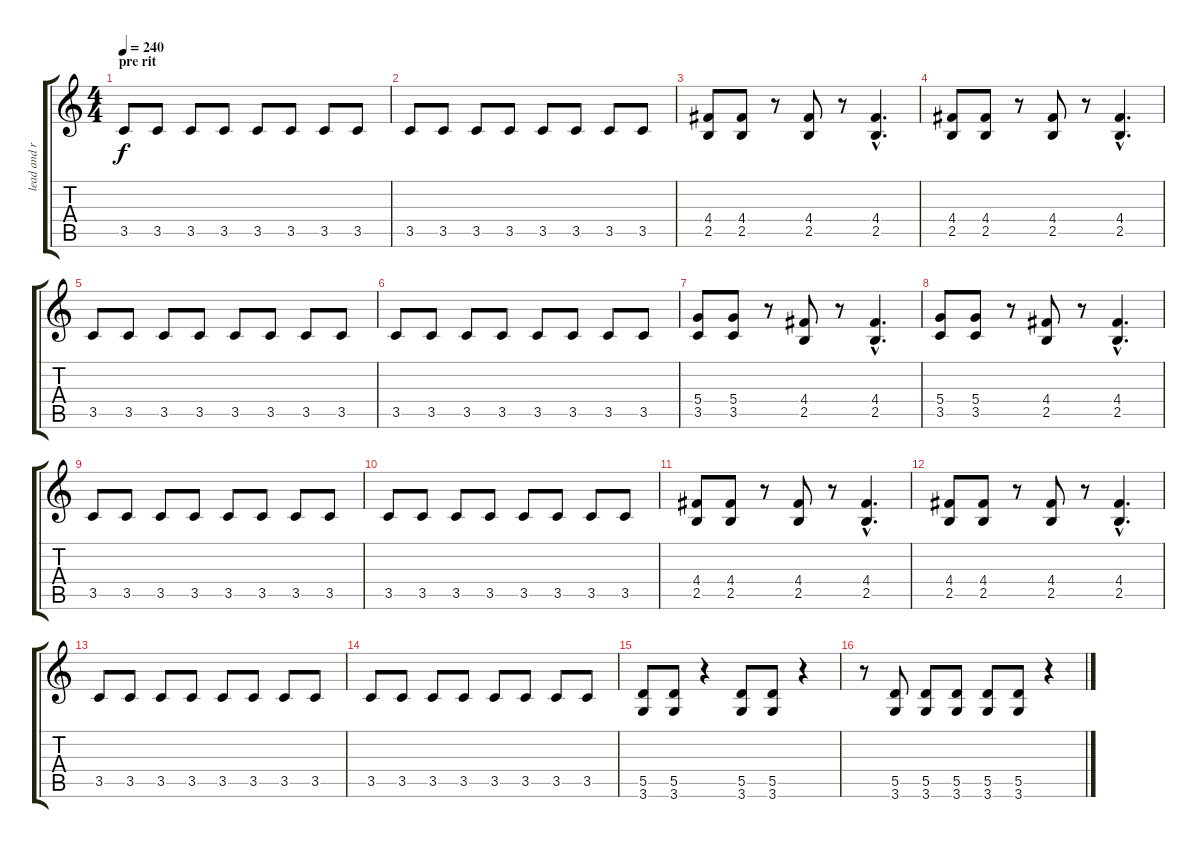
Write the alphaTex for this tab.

\track ("lead and rithm guitar(luca turilli)" "lead and r") {instrument distortionguitar}
\staff {score tabs}
\tuning (E4 B3 G3 D3 A2 E2) {hide}
\ts (4 4)
\section ("" "pre rit")
\tempo 240
\clef g2
\ks c
3.5.8{dy f} 3.5.8 3.5.8 3.5.8 3.5.8 3.5.8 3.5.8 3.5.8 |
3.5.8 3.5.8 3.5.8 3.5.8 3.5.8 3.5.8 3.5.8 3.5.8 |
(4.4 2.5).8 (4.4 2.5).8 r.8 (4.4 2.5).8 r.8 (4.4{hac} 2.5{hac}).4{d} |
(4.4 2.5).8 (4.4 2.5).8 r.8 (4.4 2.5).8 r.8 (4.4{hac} 2.5{hac}).4{d} |
3.5.8 3.5.8 3.5.8 3.5.8 3.5.8 3.5.8 3.5.8 3.5.8 |
3.5.8 3.5.8 3.5.8 3.5.8 3.5.8 3.5.8 3.5.8 3.5.8 |
(5.4 3.5).8 (5.4 3.5).8 r.8 (4.4 2.5).8 r.8 (4.4{hac} 2.5{hac}).4{d} |
(5.4 3.5).8 (5.4 3.5).8 r.8 (4.4 2.5).8 r.8 (4.4{hac} 2.5{hac}).4{d} |
3.5.8 3.5.8 3.5.8 3.5.8 3.5.8 3.5.8 3.5.8 3.5.8 |
3.5.8 3.5.8 3.5.8 3.5.8 3.5.8 3.5.8 3.5.8 3.5.8 |
(4.4 2.5).8 (4.4 2.5).8 r.8 (4.4 2.5).8 r.8 (4.4{hac} 2.5{hac}).4{d} |
(4.4 2.5).8 (4.4 2.5).8 r.8 (4.4 2.5).8 r.8 (4.4{hac} 2.5{hac}).4{d} |
3.5.8 3.5.8 3.5.8 3.5.8 3.5.8 3.5.8 3.5.8 3.5.8 |
3.5.8 3.5.8 3.5.8 3.5.8 3.5.8 3.5.8 3.5.8 3.5.8 |
(5.5 3.6).8 (5.5 3.6).8 r.4 (5.5 3.6).8 (5.5 3.6).8 r.4 |
r.8 (5.5 3.6).8 (5.5 3.6).8 (5.5 3.6).8 (5.5 3.6).8 (5.5 3.6).8 r.4
